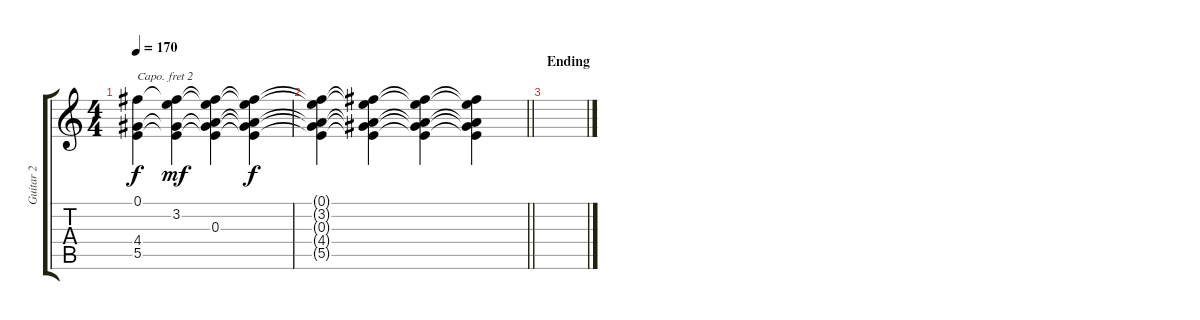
\track ("Guitar 2" "Guitar 2") {instrument acousticguitarnylon}
\staff {score tabs}
\capo 2
\tuning (E4 B3 G3 D3 A2 E2) {hide}
\ts (4 4)
\tempo 170
\clef g2
\ks c
(0.1{t} 4.4{t} 5.5{t}).4{dy f} (0.1{t} 3.2 4.4{t} 5.5{t}).4{dy mf} (0.1{t} 3.2{t} 0.3 4.4{t} 5.5{t}).4 (0.1{t} 3.2{t} 0.3{t} 4.4{t} 5.5{t}).4{dy f} |
\barLineRight lightlight
(0.1{t} 3.2{t} 0.3{t} 4.4{t} 5.5{t}).4 (0.1{t} 3.2{t} 0.3{t} 4.4{t} 5.5{t}).4 (0.1{t} 3.2{t} 0.3{t} 4.4{t} 5.5{t}).4 (0.1{t} 3.2{t} 0.3{t} 4.4{t} 5.5{t}).4 |
\section ("" "Ending")
